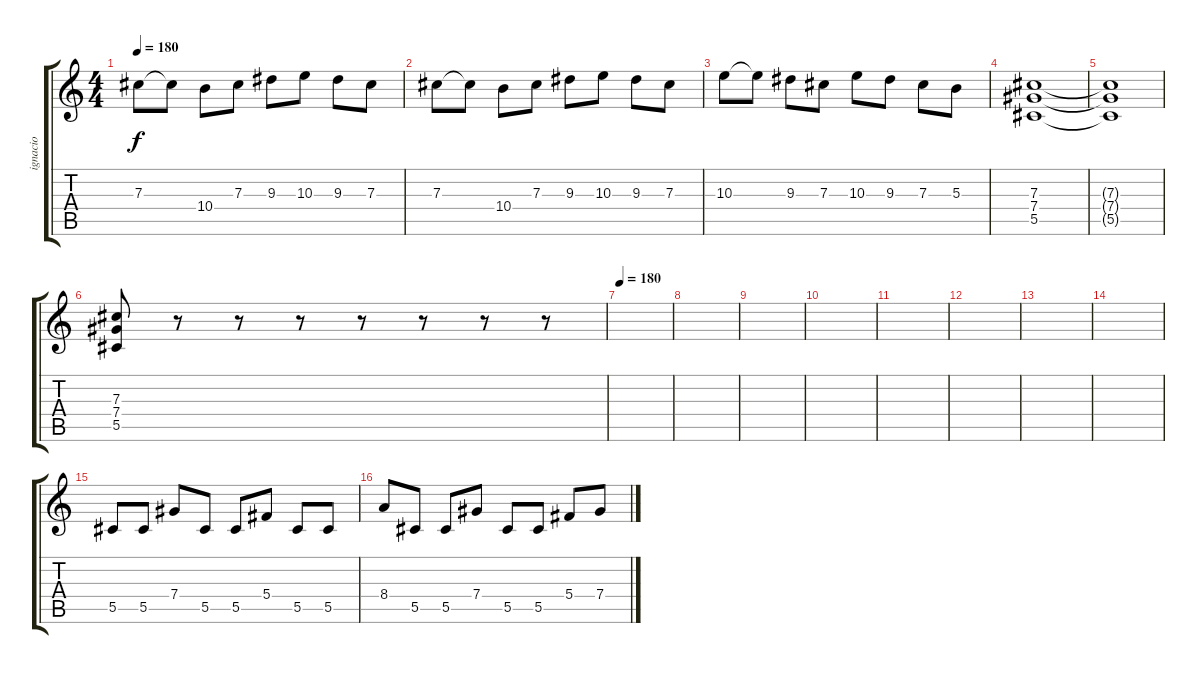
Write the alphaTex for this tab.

\track ("ignacio" "ignacio") {instrument distortionguitar}
\staff {score tabs}
\tuning (Eb4 Bb3 Gb3 Db3 Ab2 Eb2) {hide}
\ts (4 4)
\tempo 180
\clef g2
\ks c
7.3.8{dy f} 7.3{t}.8 10.4.8 7.3.8 9.3.8 10.3.8 9.3.8 7.3.8 |
7.3.8 7.3{t}.8 10.4.8 7.3.8 9.3.8 10.3.8 9.3.8 7.3.8 |
10.3.8 10.3{t}.8 9.3.8 7.3.8 10.3.8 9.3.8 7.3.8 5.3.8 |
(7.3 7.4 5.5).1 |
(7.3{t} 7.4{t} 5.5{t}).1 |
(7.3 7.4 5.5).8 r.8 r.8 r.8 r.8 r.8 r.8 r.8 |
\tempo 180
|
|
|
|
|
|
|
|
5.5.8 5.5.8 7.4.8 5.5.8 5.5.8 5.4.8 5.5.8 5.5.8 |
8.4.8 5.5.8 5.5.8 7.4.8 5.5.8 5.5.8 5.4.8 7.4.8
